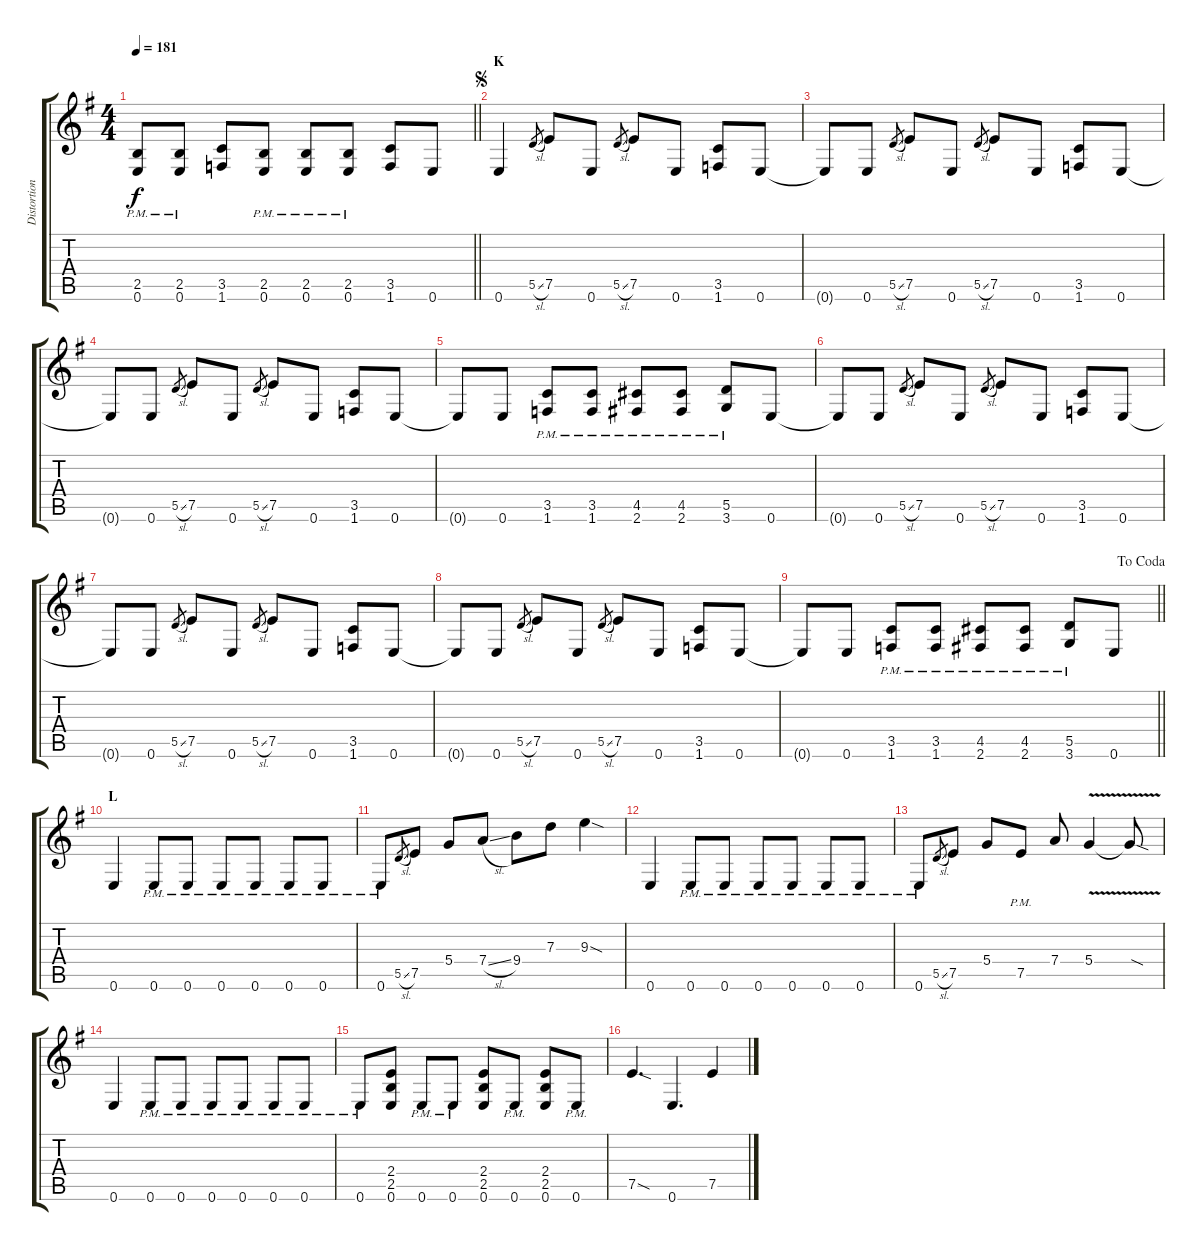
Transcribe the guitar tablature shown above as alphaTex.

\track ("Distortion" "Distortion") {instrument distortionguitar}
\staff {score tabs}
\tuning (E4 B3 G3 D3 A2 E2) {hide}
\ts (4 4)
\tempo 181
\clef g2
\barLineRight lightlight
\ks g
(2.5{pm} 0.6{pm}).8{dy f} (2.5{pm} 0.6{pm}).8 (3.5 1.6).8 (2.5{pm} 0.6{pm}).8 (2.5{pm} 0.6{pm}).8 (2.5{pm} 0.6{pm}).8 (3.5 1.6).8 0.6.8 |
\section ("" "K")
\jump segno
0.6.4 5.5{sl}.8{gr} 7.5.8 0.6.8 5.5{sl}.8{gr} 7.5.8 0.6.8 (3.5 1.6).8 0.6.8 |
0.6{t}.8 0.6.8 5.5{sl}.8{gr} 7.5.8 0.6.8 5.5{sl}.8{gr} 7.5.8 0.6.8 (3.5 1.6).8 0.6.8 |
0.6{t}.8 0.6.8 5.5{sl}.8{gr} 7.5.8 0.6.8 5.5{sl}.8{gr} 7.5.8 0.6.8 (3.5 1.6).8 0.6.8 |
0.6{t}.8 0.6.8 (3.5{pm} 1.6{pm}).8 (3.5{pm} 1.6{pm}).8 (4.5{pm} 2.6{pm}).8 (4.5{pm} 2.6{pm}).8 (5.5{pm} 3.6{pm}).8 0.6.8 |
0.6{t}.8 0.6.8 5.5{sl}.8{gr} 7.5.8 0.6.8 5.5{sl}.8{gr} 7.5.8 0.6.8 (3.5 1.6).8 0.6.8 |
0.6{t}.8 0.6.8 5.5{sl}.8{gr} 7.5.8 0.6.8 5.5{sl}.8{gr} 7.5.8 0.6.8 (3.5 1.6).8 0.6.8 |
0.6{t}.8 0.6.8 5.5{sl}.8{gr} 7.5.8 0.6.8 5.5{sl}.8{gr} 7.5.8 0.6.8 (3.5 1.6).8 0.6.8 |
\jump dacoda
\barLineRight lightlight
0.6{t}.8 0.6.8 (3.5{pm} 1.6{pm}).8 (3.5{pm} 1.6{pm}).8 (4.5{pm} 2.6{pm}).8 (4.5{pm} 2.6{pm}).8 (5.5{pm} 3.6{pm}).8 0.6.8 |
\section ("" "L")
0.6.4 0.6{pm}.8 0.6{pm}.8 0.6{pm}.8 0.6{pm}.8 0.6{pm}.8 0.6{pm}.8 |
0.6{pm}.8 5.5{sl}.8{gr} 7.5.8 5.4.8 7.4{sl}.8 9.4.8 7.3.8 9.3{sod}.4 |
0.6.4 0.6{pm}.8 0.6{pm}.8 0.6{pm}.8 0.6{pm}.8 0.6{pm}.8 0.6{pm}.8 |
0.6{pm}.8 5.5{sl}.8{gr} 7.5.8 5.4.8 7.5{pm}.8 7.4.8 5.4{v}.4 5.4{sod t}.8 |
0.6.4 0.6{pm}.8 0.6{pm}.8 0.6{pm}.8 0.6{pm}.8 0.6{pm}.8 0.6{pm}.8 |
0.6{pm}.8 (2.4 2.5 0.6).8 0.6{pm}.8 0.6{pm}.8 (2.4 2.5 0.6).8 0.6{pm}.8 (2.4 2.5 0.6).8 0.6{pm}.8 |
7.5{sod}.4{d} 0.6.4{d} 7.5.4
